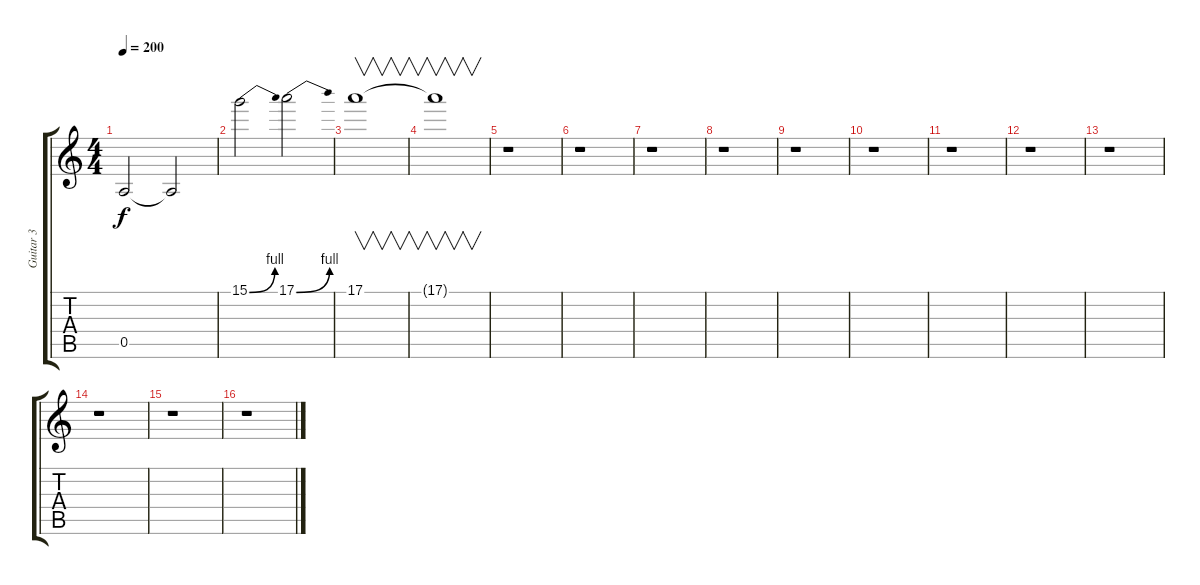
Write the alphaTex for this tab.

\track ("Guitar 3" "Guitar 3") {instrument distortionguitar}
\staff {score tabs}
\tuning (E4 B3 G3 D3 A2 E2) {hide}
\ts (4 4)
\tempo 200
\clef g2
\ks c
0.5{t}.2{dy f} 0.5{t}.2 |
15.1{be (bend 0 0 60 4)}.2 17.1{be (bend 0 0 60 4)}.2 |
17.1.1{v} |
17.1{t}.1{v} |
r.1 |
r.1 |
r.1 |
r.1 |
r.1 |
r.1 |
r.1 |
r.1 |
r.1 |
r.1 |
r.1 |
r.1
